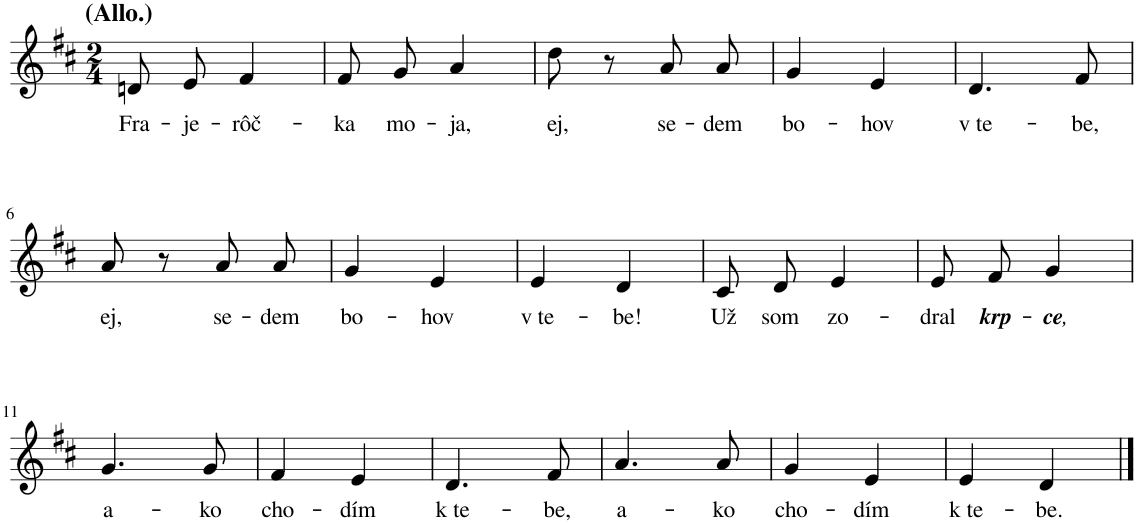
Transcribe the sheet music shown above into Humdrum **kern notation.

**kern	**text
*part1	*part1
*staff1	*staff1
*I"Klavír	*
*I'Kl.	*
*clefG2	*
*k[f#c#]	*
*M2/4	*
=1	=1
!LO:TX:a:B:t=(Allo.)	!
!	!LO:LY:b
8dn/L	Fra-
!	!LO:LY:b
8e/J	-je-
!	!LO:LY:b
4f#/	-rôč-
=2	=2
!	!LO:LY:b
8f#/L	-ka
!	!LO:LY:b
8g/J	mo-
!	!LO:LY:b
4a/	-ja,
=3	=3
!	!LO:LY:b
8dd\	ej,
8r	.
!	!LO:LY:b
8a/L	se-
!	!LO:LY:b
8a/J	-dem
=4	=4
!	!LO:LY:b
4g/	bo-
!	!LO:LY:b
4e/	-hov
=5	=5
!	!LO:LY:b
4.d/	v te-
!	!LO:LY:b
8f#/	-be,
!!LO:LB:g=z
=6	=6
!	!LO:LY:b
8a/	ej,
8r	.
!	!LO:LY:b
8a/L	se-
!	!LO:LY:b
8a/J	-dem
=7	=7
!	!LO:LY:b
4g/	bo-
!	!LO:LY:b
4e/	-hov
=8	=8
!	!LO:LY:b
4e/	v te-
!	!LO:LY:b
4d/	-be!
=9	=9
!	!LO:LY:b
8c#/L	Už
!	!LO:LY:b
8d/J	som
!	!LO:LY:b
4e/	zo-
=10	=10
!	!LO:LY:b
8e/L	-dral
!	!LO:LY:b
8f#/J	krp-
!	!LO:LY:b
4g/	-ce ,
!!LO:LB:g=z
=11	=11
!	!LO:LY:b
4.g/	a-
!	!LO:LY:b
8g/	-ko
=12	=12
!	!LO:LY:b
4f#/	cho-
!	!LO:LY:b
4e/	-dím
=13	=13
!	!LO:LY:b
4.d/	k te-
!	!LO:LY:b
8f#/	-be,
=14	=14
!	!LO:LY:b
4.a/	a-
!	!LO:LY:b
8a/	-ko
=15	=15
!	!LO:LY:b
4g/	cho-
!	!LO:LY:b
4e/	-dím
=16	=16
!	!LO:LY:b
4e/	k te-
!	!LO:LY:b
4d/	-be.
==	==
*-	*-
